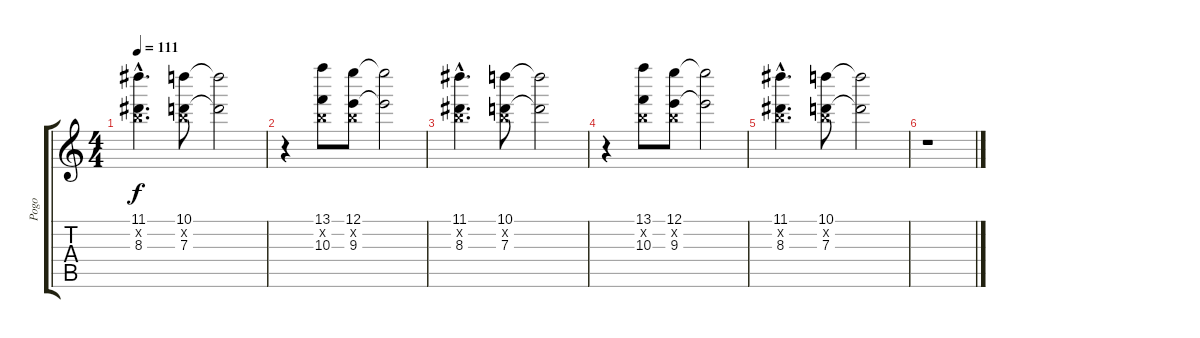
\track ("Pogo" "Pogo") {instrument distortionguitar}
\staff {score tabs}
\tuning (E5 B4 G4 D4 A3 D3) {hide}
\ts (4 4)
\tempo 111
\clef g2
\ks c
(11.1{hac} 0.2{hac x} 8.3{hac}).4{d dy f} (10.1 0.2{x} 7.3).8 (10.1{t} 7.3{t}).2 |
r.4 (13.1 0.2{x} 10.3).8 (12.1 0.2{x} 9.3).8 (12.1{t} 9.3{t}).2 |
(11.1{hac} 0.2{hac x} 8.3{hac}).4{d} (10.1 0.2{x} 7.3).8 (10.1{t} 7.3{t}).2 |
r.4 (13.1 0.2{x} 10.3).8 (12.1 0.2{x} 9.3).8 (12.1{t} 9.3{t}).2 |
(11.1{hac} 0.2{hac x} 8.3{hac}).4{d} (10.1 0.2{x} 7.3).8 (10.1{t} 7.3{t}).2 |
r.1
